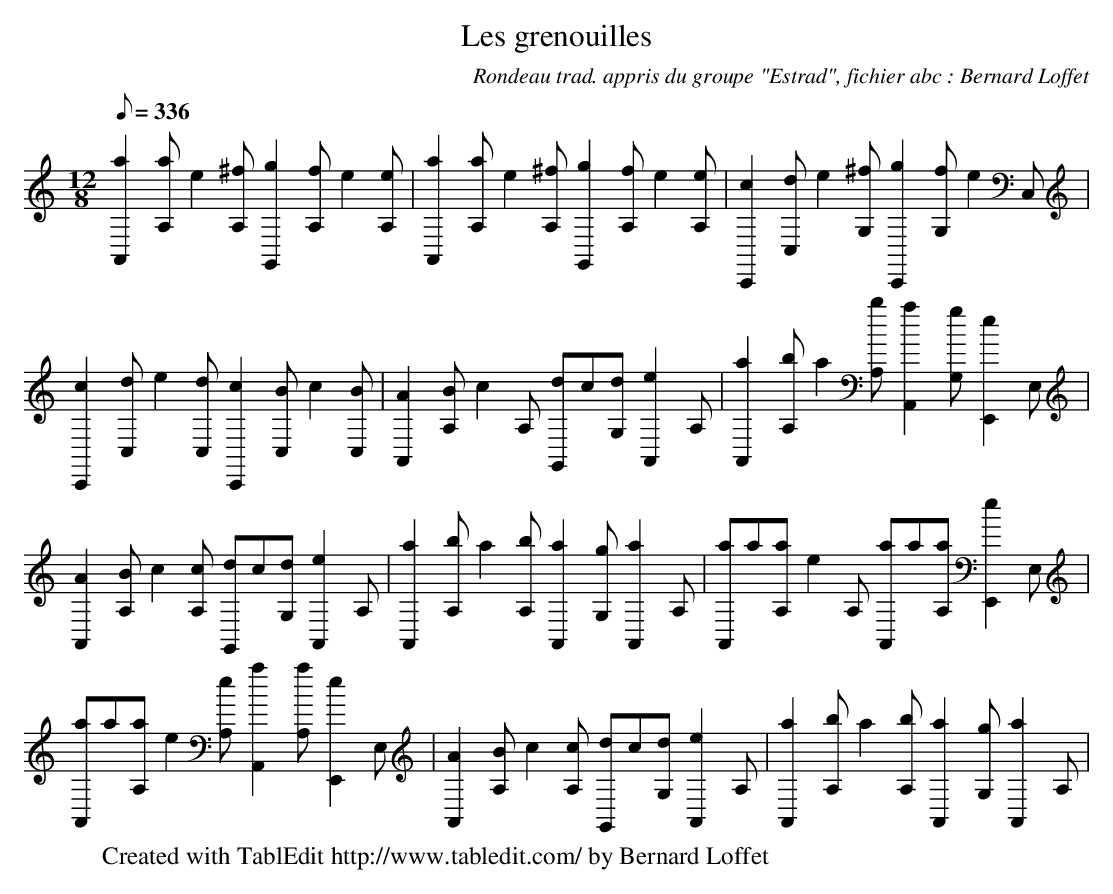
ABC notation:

X:1
T:Les grenouilles
C:Rondeau trad. appris du groupe "Estrad", fichier abc : Bernard Loffet
L:1/8
Q:336
M:12/8
K:C
 [a2A,,2][aA,] e2[^fA,] [g2G,,2][fA,] e2[eA,] | [a2A,,2][aA,] e2[^fA,] [g2G,,2][fA,] e2[eA,] | [c2C,,2][dC,] e2[^fG,] [g2C,,2][fG,] e2C, | \
 [c2C,,2][dC,] e2[dC,] [c2C,,2][BC,] c2[BC,] | [A2A,,2][BA,] c2A, [dG,,]c[dG,] [e2A,,2]A, | [a2A,,2][bA,] a2[bA,] [a2A,,2][gG,] [e2E,,2]E, | \
 [A2A,,2][BA,] c2[cA,] [dG,,]c[dG,] [e2A,,2]A, | [a2A,,2][bA,] a2[bA,] [a2A,,2][gG,] [a2A,,2]A, | \
 [aA,,]a[aA,] e2A, [aA,,]a[aA,] [e2E,,2]E, | [aA,,]a[aA,] e2[eA,] [a2A,,2][aA,] [e2E,,2]E, | [A2A,,2][BA,] c2[cA,] [dG,,]c[dG,] [e2A,,2]A, | \
 [a2A,,2][bA,] a2[bA,] [a2A,,2][gG,] [a2A,,2]A, | \
W:Created with TablEdit http://www.tabledit.com/ by Bernard Loffet
